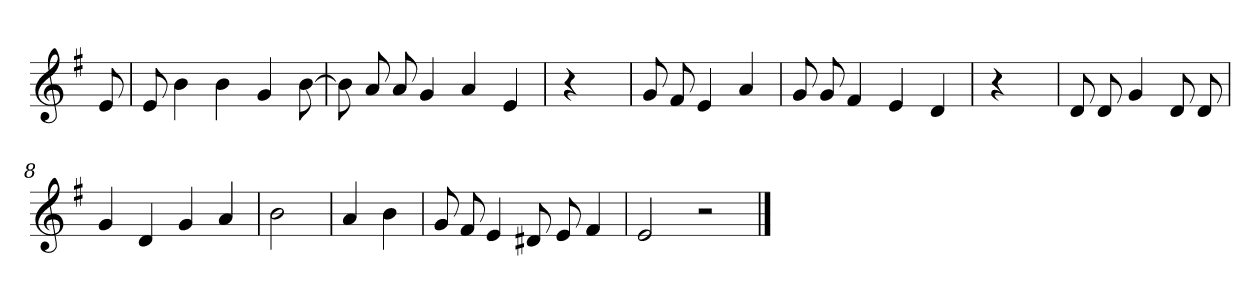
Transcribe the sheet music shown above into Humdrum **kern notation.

**kern
*part1
*staff1
*clefG2
*k[f#]
*e:
=
8e
=1
8e
4b
4b
4g
[8b
=2
8b]
8a
8a
4g
4a
4e
=3
4r
=4
8g
8f#
4e
4a
=5
8g
8g
4f#
4e
4d
=6
4r
=7
8d
8d
4g
8d
8d
=8
4g
4d
4g
4a
=9
2b
=10
4a
4b
=11
8g
8f#
4e
8d#X
8e
4f#
=12
2e
2r
==
*-
